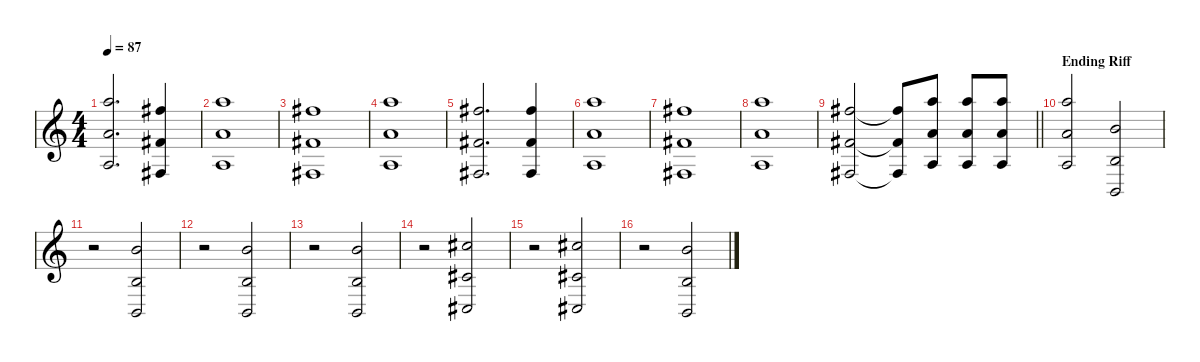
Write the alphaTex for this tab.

\defaultSystemsLayout 4
\hideDynamics
\bracketExtendMode nobrackets
\singleTrackTrackNamePolicy hidden
\multiTrackTrackNamePolicy hidden
\firstSystemTrackNameMode fullname
\otherSystemsTrackNameOrientation horizontal
\track ("Amb" "org.") {instrument drawbarorgan}
\staff {score}
\tuning (Db4 A3 E3 A2 E2 A1)
\ts (4 4)
\tempo 87
\clef g2
\ks c
(20.1 12.2 12.4).2{d dy f beam Up} (17.1{acc #} 9.2{acc #} 9.4{acc #}).4{beam Up} |
(20.1 12.2 12.4).1{beam Up} |
(17.1{acc #} 9.2{acc #} 9.4{acc #}).1{beam Up} |
(20.1 12.2 12.4).1{beam Up} |
(17.1{acc #} 9.2{acc #} 9.4{acc #}).2{d beam Up} (17.1{acc #} 9.2{acc #} 9.4{acc #}).4{beam Up} |
(20.1 12.2 12.4).1{beam Up} |
(17.1{acc #} 9.2{acc #} 9.4{acc #}).1{beam Up} |
(20.1 12.2 12.4).1{beam Up} |
\barLineRight lightlight
(17.1{acc #} 9.2{acc #} 9.4{acc #}).2{beam Up} (17.1{t acc #} 9.2{t acc #} 9.4{t acc #}).8{beam Up} (20.1 12.2 12.4).8{beam Up} (20.1 12.2 12.4).8{beam Up} (20.1 12.2 12.4).8{beam Up} |
\section ("" "Ending Riff")
(20.1 12.2 12.4).2{beam Up} (10.1 7.3 7.5).2{beam Up} |
r.2{beam Down} (10.1 7.3 7.5).2{beam Up} |
r.2{beam Down} (10.1 7.3 7.5).2{beam Up} |
r.2{beam Down} (10.1 7.3 7.5).2{beam Up} |
r.2{beam Down} (12.1{acc #} 9.3{acc #} 9.5{acc #}).2{beam Up} |
r.2{beam Down} (12.1{acc #} 9.3{acc #} 9.5{acc #}).2{beam Up} |
r.2{beam Down} (10.1 7.3 7.5).2{beam Up}
